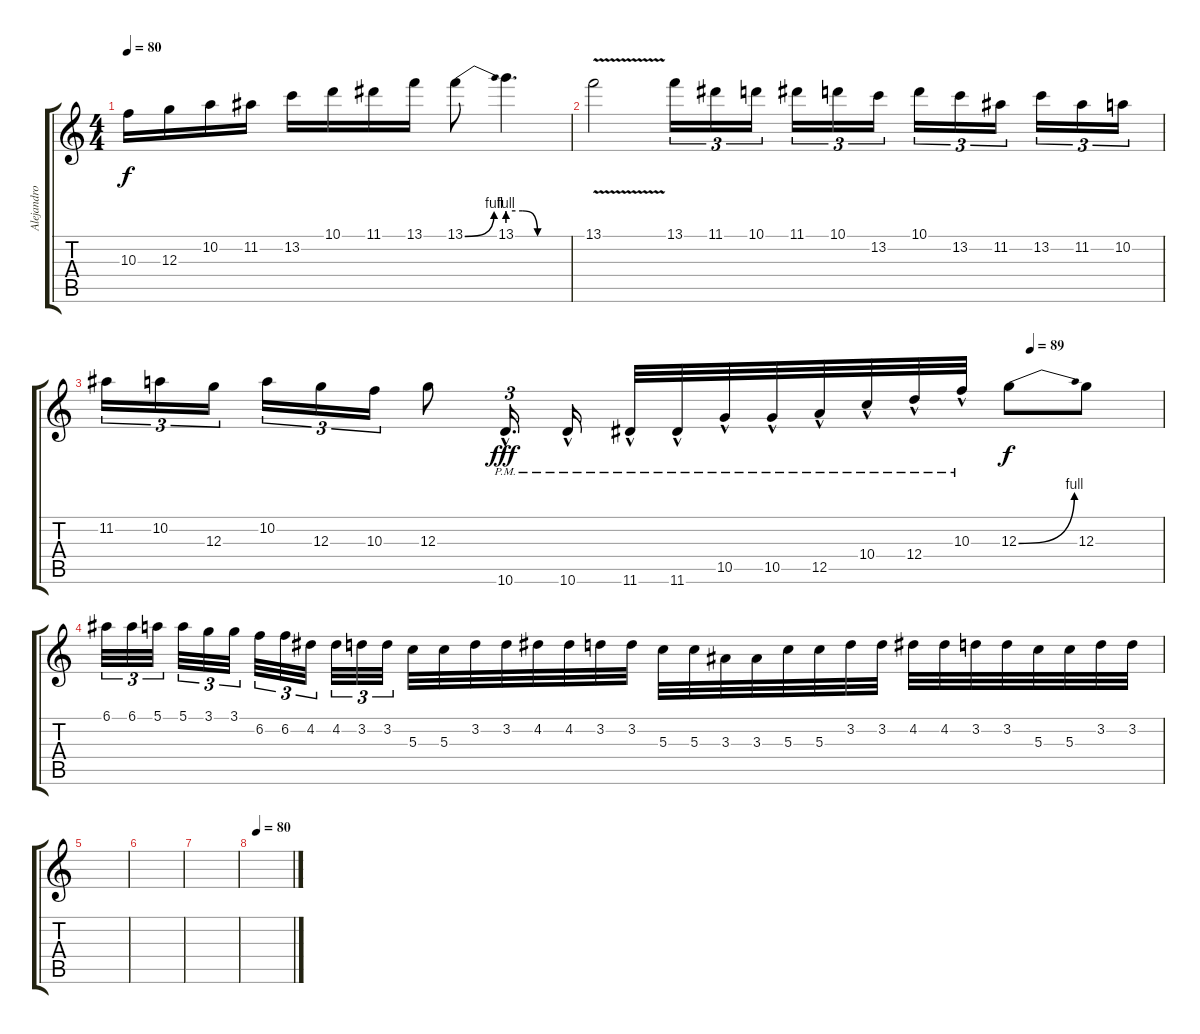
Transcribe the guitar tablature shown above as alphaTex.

\track ("Alejandro" "Alejandro") {instrument distortionguitar}
\staff {score tabs}
\tuning (E4 B3 G3 D3 A2 E2) {hide}
\ts (4 4)
\tempo 80
\clef g2
\ks c
10.3.16{dy f} 12.3.16 10.2.16 11.2.16 13.2.16 10.1.16 11.1.16 13.1.16 13.1{be (bend 0 0 60 4)}.8 13.1{be (custom 0 4 15 4 30 0 60 0)}.4{d} |
13.1{v}.2 13.1.16{tu (3 2)} 11.1.16{tu (3 2)} 10.1.16{tu (3 2) beam splitsecondary} 11.1.16{tu (3 2)} 10.1.16{tu (3 2)} 13.2.16{tu (3 2)} 10.1.16{tu (3 2)} 13.2.16{tu (3 2)} 11.2.16{tu (3 2) beam splitsecondary} 13.2.16{tu (3 2)} 11.2.16{tu (3 2)} 10.2.16{tu (3 2)} |
\tempo (89 0.875)
11.2.16{tu (3 2)} 10.2.16{tu (3 2)} 12.3.16{tu (3 2) beam splitsecondary} 10.2.16{tu (3 2)} 12.3.16{tu (3 2)} 10.3.16{tu (3 2)} 12.3.8 10.6{hac pm}.16{d tu (3 2) dy fff} 10.6{hac pm}.16 11.6{hac pm}.32 11.6{hac pm}.32 10.5{hac pm}.32 10.5{hac pm}.32 12.5{hac pm}.32 10.4{hac pm}.32 12.4{hac pm}.32 10.3{hac pm}.32 12.3{be (bend 0 0 60 4)}.8{dy f} 12.3.8 |
6.1.32{tu (3 2)} 6.1.32{tu (3 2)} 5.1.32{tu (3 2) beam splitsecondary} 5.1.32{tu (3 2)} 3.1.32{tu (3 2)} 3.1.32{tu (3 2) beam splitsecondary} 6.2.32{tu (3 2)} 6.2.32{tu (3 2)} 4.2.32{tu (3 2) beam splitsecondary} 4.2.32{tu (3 2)} 3.2.32{tu (3 2)} 3.2.32{tu (3 2)} 5.3.32 5.3.32 3.2.32 3.2.32 4.2.32 4.2.32 3.2.32 3.2.32 5.3.32 5.3.32 3.3.32 3.3.32 5.3.32 5.3.32 3.2.32 3.2.32 4.2.32 4.2.32 3.2.32 3.2.32 5.3.32 5.3.32 3.2.32 3.2.32 |
|
|
|
\tempo (80 0.125)
